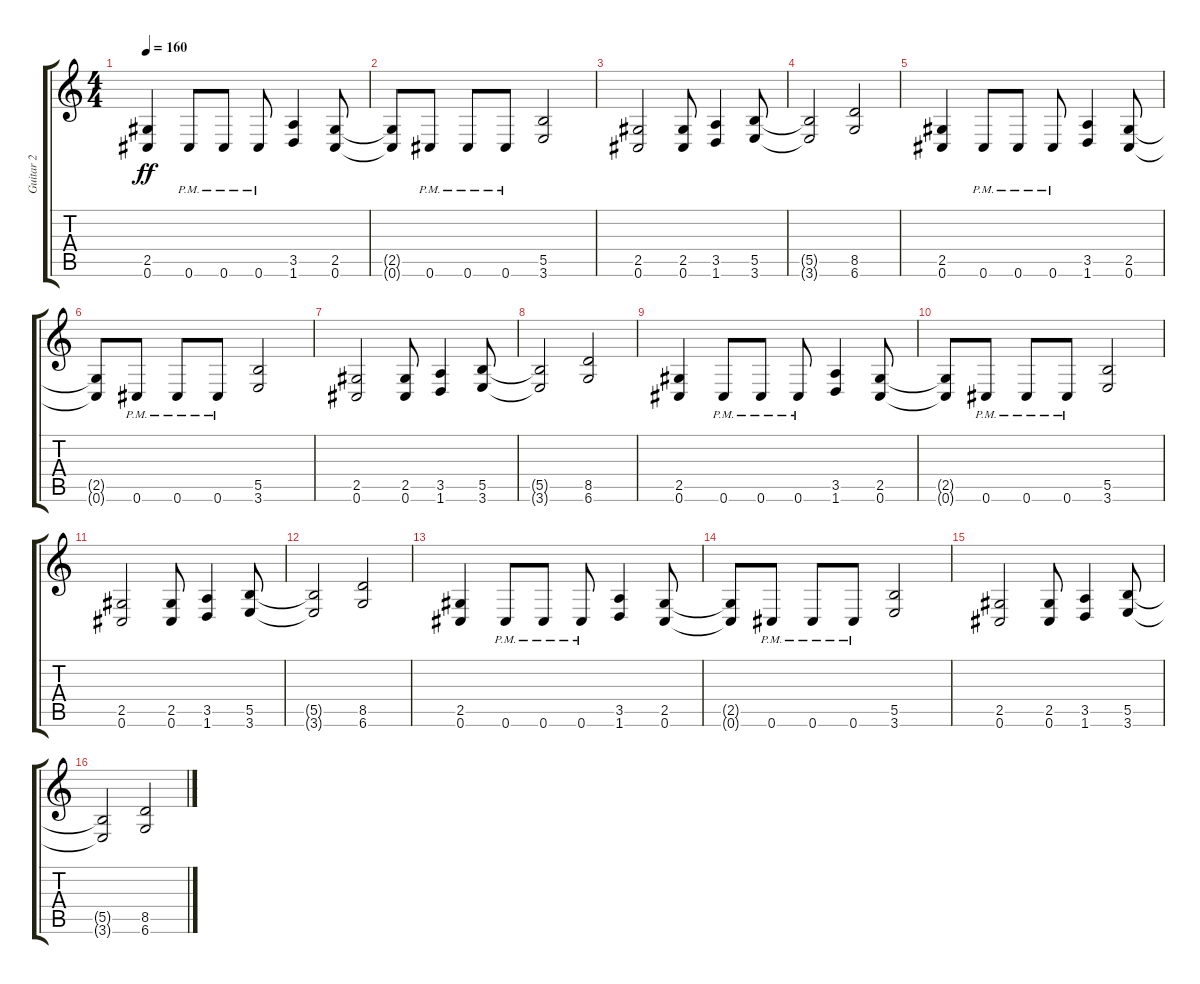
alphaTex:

\track ("Guitar 2" "Guitar 2") {instrument distortionguitar}
\staff {score tabs}
\tuning (Db4 Ab3 E3 B2 Gb2 Db2) {hide}
\ts (4 4)
\tempo 160
\clef g2
\ks c
(2.5 0.6).4{dy ff} 0.6{pm}.8 0.6{pm}.8 0.6{pm}.8 (3.5 1.6).4 (2.5 0.6).8 |
(2.5{t} 0.6{t}).8 0.6{pm}.8 0.6{pm}.8 0.6{pm}.8 (5.5 3.6).2 |
(2.5 0.6).2 (2.5 0.6).8 (3.5 1.6).4 (5.5 3.6).8 |
(5.5{t} 3.6{t}).2 (8.5 6.6).2 |
(2.5 0.6).4 0.6{pm}.8 0.6{pm}.8 0.6{pm}.8 (3.5 1.6).4 (2.5 0.6).8 |
(2.5{t} 0.6{t}).8 0.6{pm}.8 0.6{pm}.8 0.6{pm}.8 (5.5 3.6).2 |
(2.5 0.6).2 (2.5 0.6).8 (3.5 1.6).4 (5.5 3.6).8 |
(5.5{t} 3.6{t}).2 (8.5 6.6).2 |
(2.5 0.6).4 0.6{pm}.8 0.6{pm}.8 0.6{pm}.8 (3.5 1.6).4 (2.5 0.6).8 |
(2.5{t} 0.6{t}).8 0.6{pm}.8 0.6{pm}.8 0.6{pm}.8 (5.5 3.6).2 |
(2.5 0.6).2 (2.5 0.6).8 (3.5 1.6).4 (5.5 3.6).8 |
(5.5{t} 3.6{t}).2 (8.5 6.6).2 |
(2.5 0.6).4 0.6{pm}.8 0.6{pm}.8 0.6{pm}.8 (3.5 1.6).4 (2.5 0.6).8 |
(2.5{t} 0.6{t}).8 0.6{pm}.8 0.6{pm}.8 0.6{pm}.8 (5.5 3.6).2 |
(2.5 0.6).2 (2.5 0.6).8 (3.5 1.6).4 (5.5 3.6).8 |
(5.5{t} 3.6{t}).2 (8.5 6.6).2
